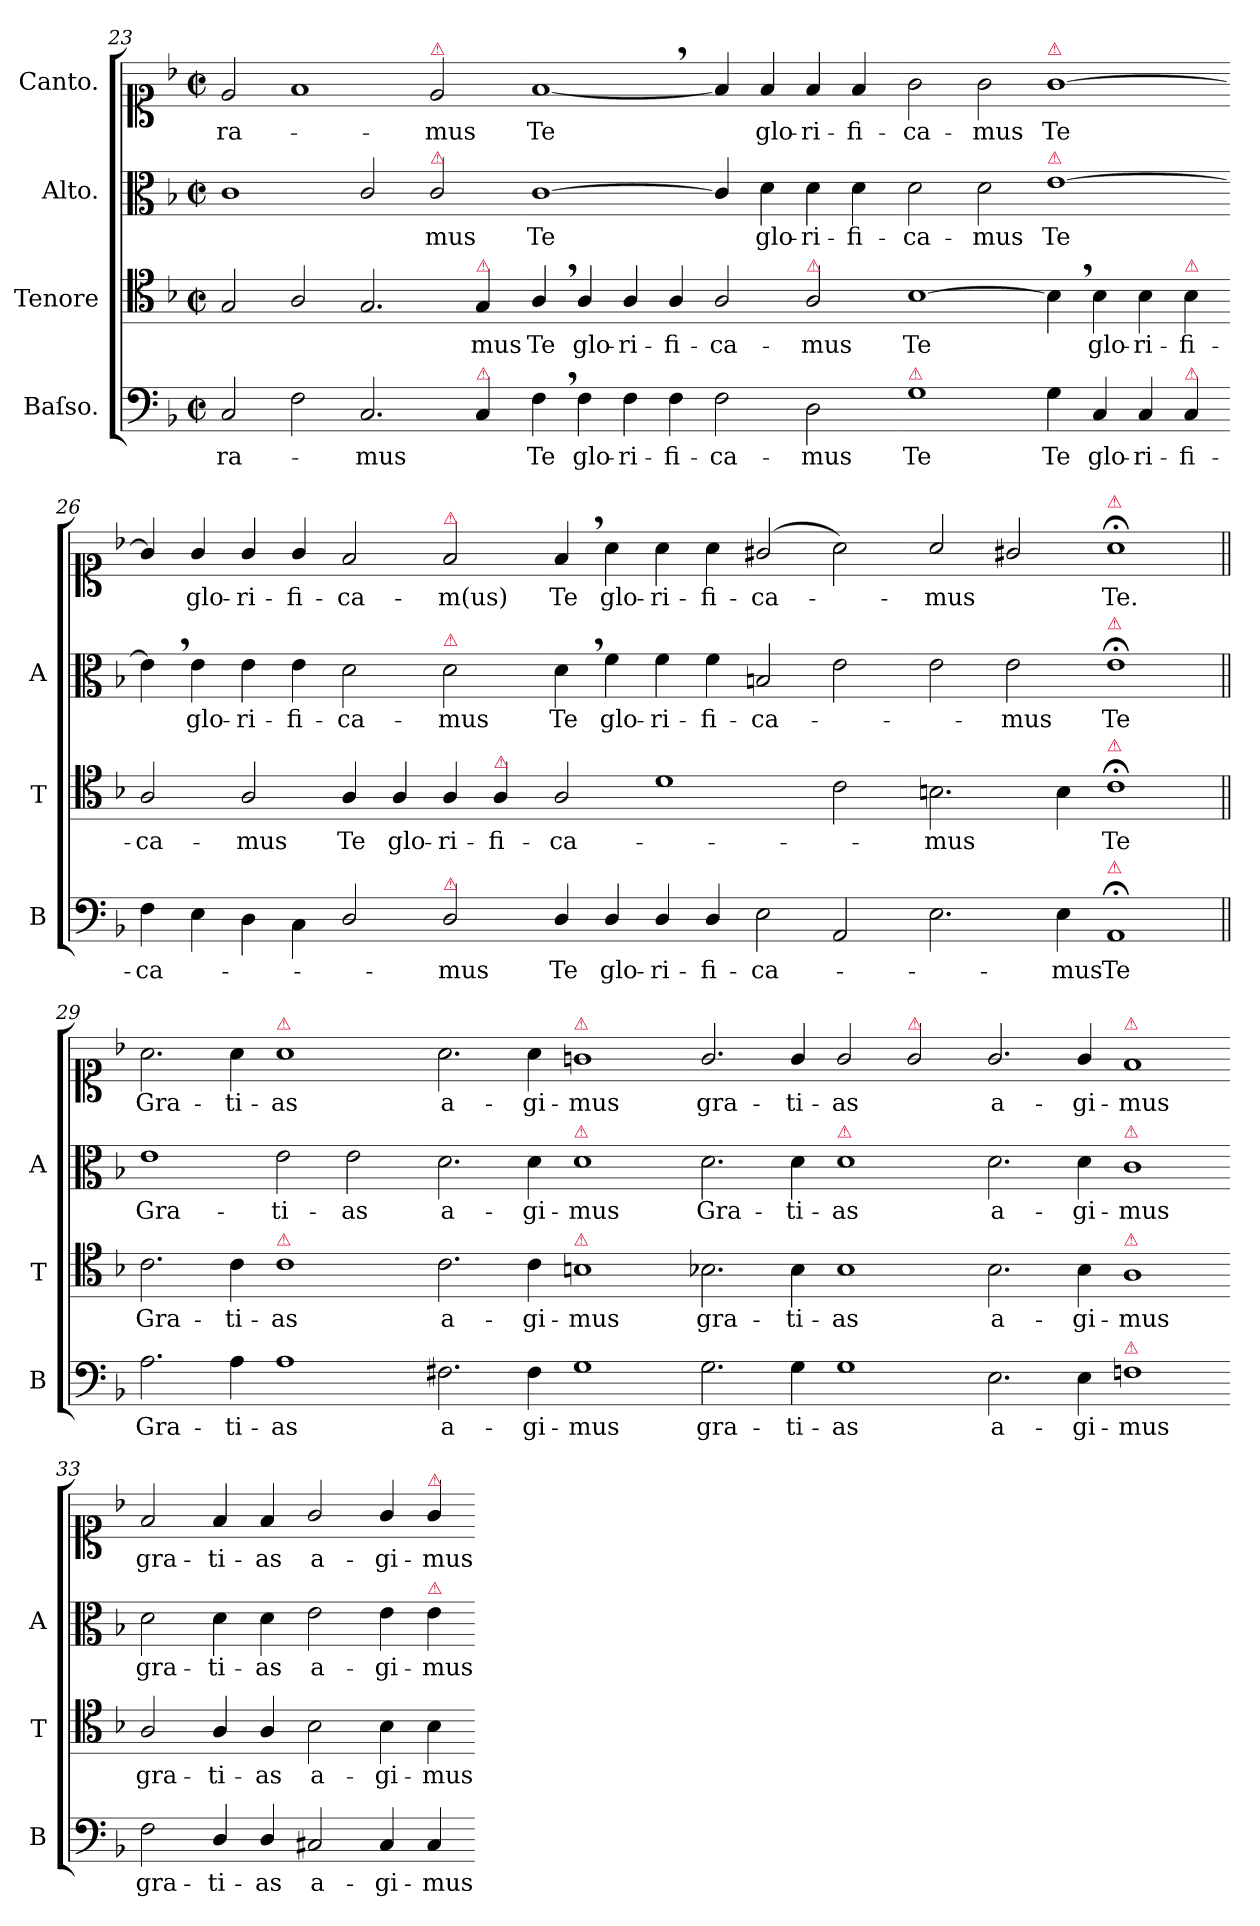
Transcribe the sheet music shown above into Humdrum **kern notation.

**kern	**text	**kern	**text	**kern	**text	**kern	**text
*part4	*part4	*part3	*part3	*part2	*part2	*part1	*part1
*staff4	*staff4	*staff3	*staff3	*staff2	*staff2	*staff1	*staff1
*I"Baſso.	*	*I"Tenore	*	*I"Alto.	*	*I"Canto.	*
*I'B	*	*I'T	*	*I'A	*	*	*
*clefF4	*	*clefC4	*	*clefC3	*	*clefC1	*
*k[b-]	*	*k[b-]	*	*k[b-]	*	*k[b-]	*
*F:	*	*F:	*	*F:	*	*F:	*
*M2/1	*	*M2/1	*	*M2/1	*	*M2/1	*
*met(c|)	*	*met(c|)	*	*met(c|)	*	*met(c|)	*
=23	=23	=23	=23	=23	=23	=23	=23
2C/	-ra-	2G/	.	1c	.	2e/	-ra-
2F\	.	2A/	.	.	.	1f	.
2.C/	-mus	2.G/	.	2c/	.	.	.
!	!	!	!	!	!	!LO:TX:a:color=crimson:t=⚠	!
!	!	!	!	!LO:TX:a:color=crimson:t=⚠	!	!	!
.	.	.	.	2c/	-mus	2e/	-mus
!	!	!LO:TX:a:color=crimson:t=⚠	!	!	!	!	!
!LO:TX:a:color=crimson:t=⚠	!	!	!	!	!	!	!
4C/	.	4G/	-mus	.	.	.	.
=24-	=24-	=24-	=24-	=24-	=24-	=24-	=24-
4F,<\	Te	4A,</	Te	[1c	Te	[1f,<	Te
4F\	glo-	4A/	glo-	.	.	.	.
4F\	-ri-	4A/	-ri-	.	.	.	.
4F\	-fi-	4A/	-fi-	.	.	.	.
2F\	-ca-	2A/	-ca-	4c/]	.	4f/]	.
.	.	.	.	4d\	glo-	4f/	glo-
!	!	!LO:TX:a:color=crimson:t=⚠	!	!	!	!	!
2D\	-mus	2A/	-mus	4d\	-ri-	4f/	-ri-
.	.	.	.	4d\	-fi-	4f/	-fi-
=25-	=25-	=25-	=25-	=25-	=25-	=25-	=25-
!LO:TX:a:color=crimson:t=⚠	!	!	!	!	!	!	!
1G	Te	[1B-	Te	2d\	-ca-	2g\	-ca-
.	.	.	.	2d\	-mus	2g\	-mus
!	!	!	!	!	!	!LO:TX:a:color=crimson:t=⚠	!
!	!	!	!	!LO:TX:a:color=crimson:t=⚠	!	!	!
4G\	Te	4B-,<]	.	[1e	Te	[1g	Te
4C/	glo-	4B-\	glo-	.	.	.	.
4C/	-ri-	4B-\	-ri-	.	.	.	.
!	!	!LO:TX:a:color=crimson:t=⚠	!	!	!	!	!
!LO:TX:a:color=crimson:t=⚠	!	!	!	!	!	!	!
4C/	-fi-	4B-\	-fi-	.	.	.	.
=26-	=26-	=26-	=26-	=26-	=26-	=26-	=26-
4F\	-ca-	2A/	-ca-	4e,<]	.	4g/]	.
4E\	.	.	.	4e\	glo-	4g/	glo-
4D\	.	2A/	-mus	4e\	-ri-	4g/	-ri-
4C\	.	.	.	4e\	-fi-	4g/	-fi-
2D/	.	4A/	Te	2d\	-ca-	2f/	-ca-
.	.	4A/	glo-	.	.	.	.
!	!	!	!	!	!	!LO:TX:a:color=crimson:t=⚠	!
!	!	!	!	!LO:TX:a:color=crimson:t=⚠	!	!	!
!LO:TX:a:color=crimson:t=⚠	!	!	!	!	!	!	!
2D/	-mus	4A/	-ri-	2d\	-mus	2f/	-m(us)
!	!	!LO:TX:a:color=crimson:t=⚠	!	!	!	!	!
.	.	4A/	-fi-	.	.	.	.
=27-	=27-	=27-	=27-	=27-	=27-	=27-	=27-
4D/	Te	2A/	-ca-	4d,<\	Te	4f,</	Te
!	!	!	!	!	!LO:LY:i	!	!
4D/	glo-	.	.	4f\	glo-	4a\	glo-
!	!	!	!	!	!LO:LY:i	!	!
4D/	-ri-	1d	.	4f\	-ri-	4a\	-ri-
!	!	!	!	!	!LO:LY:i	!	!
4D/	-fi-	.	.	4f\	-fi-	4a\	-fi-
!	!	!	!	!	!LO:LY:i	!	!
2E\	-ca-	.	.	2Bn/	-ca-	(>2g#X/	-ca-
2AA/	.	2c\	.	2e\	.	2a\)	.
=28-	=28-	=28-	=28-	=28-	=28-	=28-	=28-
2.E\	.	2.Bn\	-mus	2e\	.	2a/	-mus
!	!	!	!	!	!LO:LY:i	!	!
.	.	.	.	2e\	-mus	2g#X/	.
4E\	-mus	4B\	.	.	.	.	.
!	!	!	!	!	!	!LO:TX:a:color=crimson:t=⚠	!
!	!	!	!	!LO:TX:a:color=crimson:t=⚠	!	!	!
!	!	!LO:TX:a:color=crimson:t=⚠	!	!	!	!	!
!LO:TX:a:color=crimson:t=⚠	!	!	!	!	!	!	!
!	!	!	!	!	!LO:LY:i	!	!
1AA;<	Te	1c;<	Te	1e;<	Te	1a;<	Te.
=29||	=29||	=29||	=29||	=29||	=29||	=29||	=29||
2.A\	Gra-	2.c\	Gra-	1e	Gra-	2.a\	Gra-
4A\	-ti-	4c\	-ti-	.	.	4a\	-ti-
!	!	!	!	!	!	!LO:TX:a:color=crimson:t=⚠	!
!	!	!LO:TX:a:color=crimson:t=⚠	!	!	!	!	!
1A	-as	1c	-as	2e\	-ti-	1a	-as
.	.	.	.	2e\	-as	.	.
=30-	=30-	=30-	=30-	=30-	=30-	=30-	=30-
2.F#X\	a-	2.c\	a-	2.d\	a-	2.a\	a-
4F#\	-gi-	4c\	-gi-	4d\	-gi-	4a\	-gi-
!	!	!	!	!	!	!LO:TX:a:color=crimson:t=⚠	!
!	!	!	!	!LO:TX:a:color=crimson:t=⚠	!	!	!
!	!	!LO:TX:a:color=crimson:t=⚠	!	!	!	!	!
1G	-mus	1Bn	-mus	1d	-mus	1gn	-mus
=31-	=31-	=31-	=31-	=31-	=31-	=31-	=31-
!	!	!	!	!	!LO:LY:i	!	!
2.G\	gra-	2.B-X\	gra-	2.d\	Gra-	2.g/	gra-
!	!	!	!	!	!LO:LY:i	!	!
4G\	-ti-	4B-\	-ti-	4d\	-ti-	4g/	-ti-
!	!	!	!	!LO:TX:a:color=crimson:t=⚠	!	!	!
!	!	!	!	!	!LO:LY:i	!	!
1G	-as	1B-	-as	1d	-as	2g/	-as
!	!	!	!	!	!	!LO:TX:a:color=crimson:t=⚠	!
.	.	.	.	.	.	2g/	.
=32-	=32-	=32-	=32-	=32-	=32-	=32-	=32-
!	!	!	!	!	!LO:LY:i	!	!
2.E\	a-	2.B-\	a-	2.d\	a-	2.g/	a-
!	!	!	!	!	!LO:LY:i	!	!
4E\	-gi-	4B-\	-gi-	4d\	-gi-	4g/	-gi-
!	!	!	!	!	!	!LO:TX:a:color=crimson:t=⚠	!
!	!	!	!	!LO:TX:a:color=crimson:t=⚠	!	!	!
!	!	!LO:TX:a:color=crimson:t=⚠	!	!	!	!	!
!LO:TX:a:color=crimson:t=⚠	!	!	!	!	!	!	!
!	!	!	!	!	!LO:LY:i	!	!
1Fn	-mus	1A	-mus	1c	-mus	1f	-mus
=33-	=33-	=33-	=33-	=33-	=33-	=33-	=33-
!	!LO:LY:i	!	!LO:LY:i	!	!	!	!LO:LY:i
2F\	gra-	2A/	gra-	2d\	gra-	2f/	gra-
!	!LO:LY:i	!	!LO:LY:i	!	!	!	!LO:LY:i
4D/	-ti-	4A/	-ti-	4d\	-ti-	4f/	-ti-
!	!LO:LY:i	!	!LO:LY:i	!	!	!	!LO:LY:i
4D/	-as	4A/	-as	4d\	-as	4f/	-as
!	!LO:LY:i	!	!LO:LY:i	!	!	!	!LO:LY:i
2C#X/	a-	2B-\	a-	2e\	a-	2g/	a-
!	!LO:LY:i	!	!LO:LY:i	!	!	!	!LO:LY:i
4C#/	-gi-	4B-\	-gi-	4e\	-gi-	4g/	-gi-
!	!	!	!	!	!	!LO:TX:a:color=crimson:t=⚠	!
!	!	!	!	!LO:TX:a:color=crimson:t=⚠	!	!	!
!	!LO:LY:i	!	!LO:LY:i	!	!	!	!LO:LY:i
4C#/	-mus	4B-\	-mus	4e\	-mus	4g/	-mus
=-	=-	=-	=-	=-	=-	=-	=-
*-	*-	*-	*-	*-	*-	*-	*-
